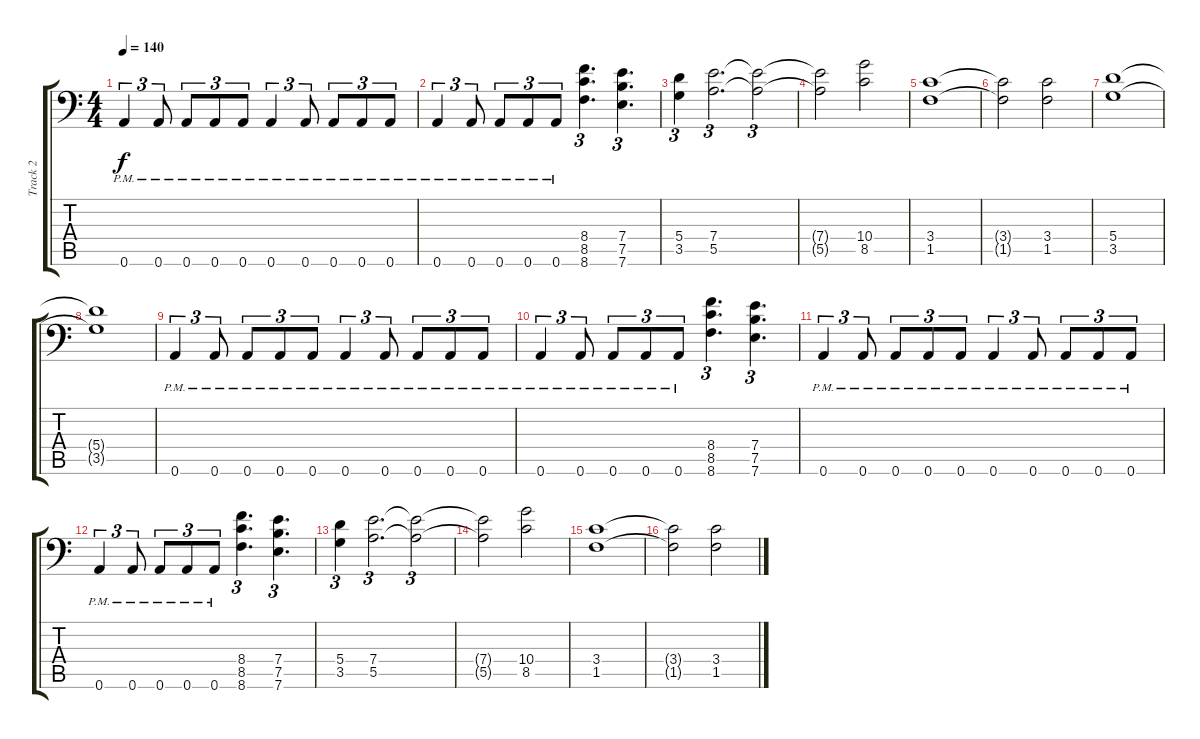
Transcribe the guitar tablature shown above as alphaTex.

\track ("Track 2" "Track 2") {instrument distortionguitar}
\staff {score tabs}
\tuning (B3 Gb3 D3 A2 E2 A1) {hide}
\ts (4 4)
\tempo 140
\clef f4
\ks c
0.6{pm}.4{tu (3 2) dy f} 0.6{pm}.8{tu (3 2)} 0.6{pm}.8{tu (3 2)} 0.6{pm}.8{tu (3 2)} 0.6{pm}.8{tu (3 2)} 0.6{pm}.4{tu (3 2)} 0.6{pm}.8{tu (3 2)} 0.6{pm}.8{tu (3 2)} 0.6{pm}.8{tu (3 2)} 0.6{pm}.8{tu (3 2)} |
0.6{pm}.4{tu (3 2)} 0.6{pm}.8{tu (3 2)} 0.6{pm}.8{tu (3 2)} 0.6{pm}.8{tu (3 2)} 0.6{pm}.8{tu (3 2)} (8.4 8.5 8.6).4{d tu (3 2)} (7.4 7.5 7.6).4{d tu (3 2)} |
(5.4 3.5).4{tu (3 2)} (7.4 5.5).2{d tu (3 2)} (7.4{t} 5.5{t}).2{tu (3 2)} |
(7.4{t} 5.5{t}).2 (10.4 8.5).2 |
(3.4 1.5).1 |
(3.4{t} 1.5{t}).2 (3.4 1.5).2 |
(5.4 3.5).1 |
(5.4{t} 3.5{t}).1 |
0.6{pm}.4{tu (3 2)} 0.6{pm}.8{tu (3 2)} 0.6{pm}.8{tu (3 2)} 0.6{pm}.8{tu (3 2)} 0.6{pm}.8{tu (3 2)} 0.6{pm}.4{tu (3 2)} 0.6{pm}.8{tu (3 2)} 0.6{pm}.8{tu (3 2)} 0.6{pm}.8{tu (3 2)} 0.6{pm}.8{tu (3 2)} |
0.6{pm}.4{tu (3 2)} 0.6{pm}.8{tu (3 2)} 0.6{pm}.8{tu (3 2)} 0.6{pm}.8{tu (3 2)} 0.6{pm}.8{tu (3 2)} (8.4 8.5 8.6).4{d tu (3 2)} (7.4 7.5 7.6).4{d tu (3 2)} |
0.6{pm}.4{tu (3 2)} 0.6{pm}.8{tu (3 2)} 0.6{pm}.8{tu (3 2)} 0.6{pm}.8{tu (3 2)} 0.6{pm}.8{tu (3 2)} 0.6{pm}.4{tu (3 2)} 0.6{pm}.8{tu (3 2)} 0.6{pm}.8{tu (3 2)} 0.6{pm}.8{tu (3 2)} 0.6{pm}.8{tu (3 2)} |
0.6{pm}.4{tu (3 2)} 0.6{pm}.8{tu (3 2)} 0.6{pm}.8{tu (3 2)} 0.6{pm}.8{tu (3 2)} 0.6{pm}.8{tu (3 2)} (8.4 8.5 8.6).4{d tu (3 2)} (7.4 7.5 7.6).4{d tu (3 2)} |
(5.4 3.5).4{tu (3 2)} (7.4 5.5).2{d tu (3 2)} (7.4{t} 5.5{t}).2{tu (3 2)} |
(7.4{t} 5.5{t}).2 (10.4 8.5).2 |
(3.4 1.5).1 |
(3.4{t} 1.5{t}).2 (3.4 1.5).2
